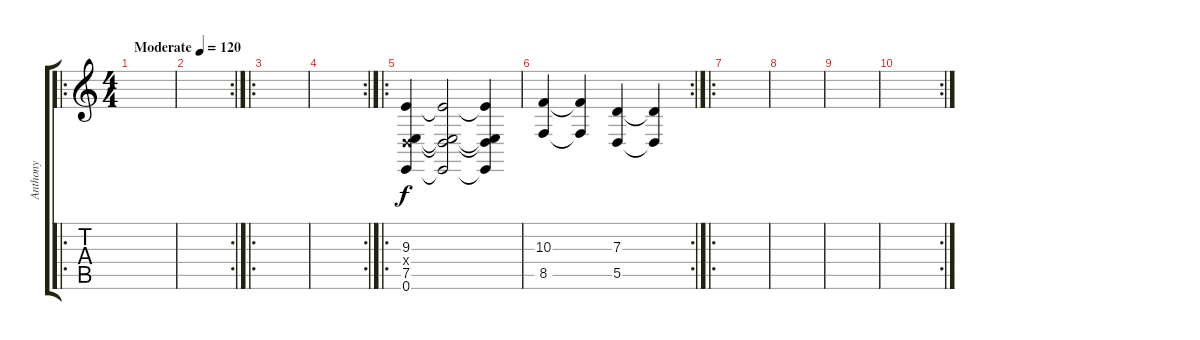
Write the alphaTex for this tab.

\track ("Anthony" "Anthony") {instrument pad2warm}
\staff {score tabs}
\tuning (E4 B3 G3 D3 A2 E2) {hide}
\ro
\ts (4 4)
\tempo (120 "Moderate")
\clef g2
\ks c
|
\rc 2
|
\ro
|
\rc 2
|
\ro
(9.3 0.4{x} 7.5 0.6).4 (9.3{t} 0.4{t} 7.5{t} 0.6{t}).2 (9.3{t} 0.4{t} 7.5{t} 0.6{t}).4 |
\rc 2
(10.3 8.5).4 (10.3{t} 8.5{t}).4 (7.3 5.5).4 (7.3{t} 5.5{t}).4 |
\ro
|
|
|
\rc 2
